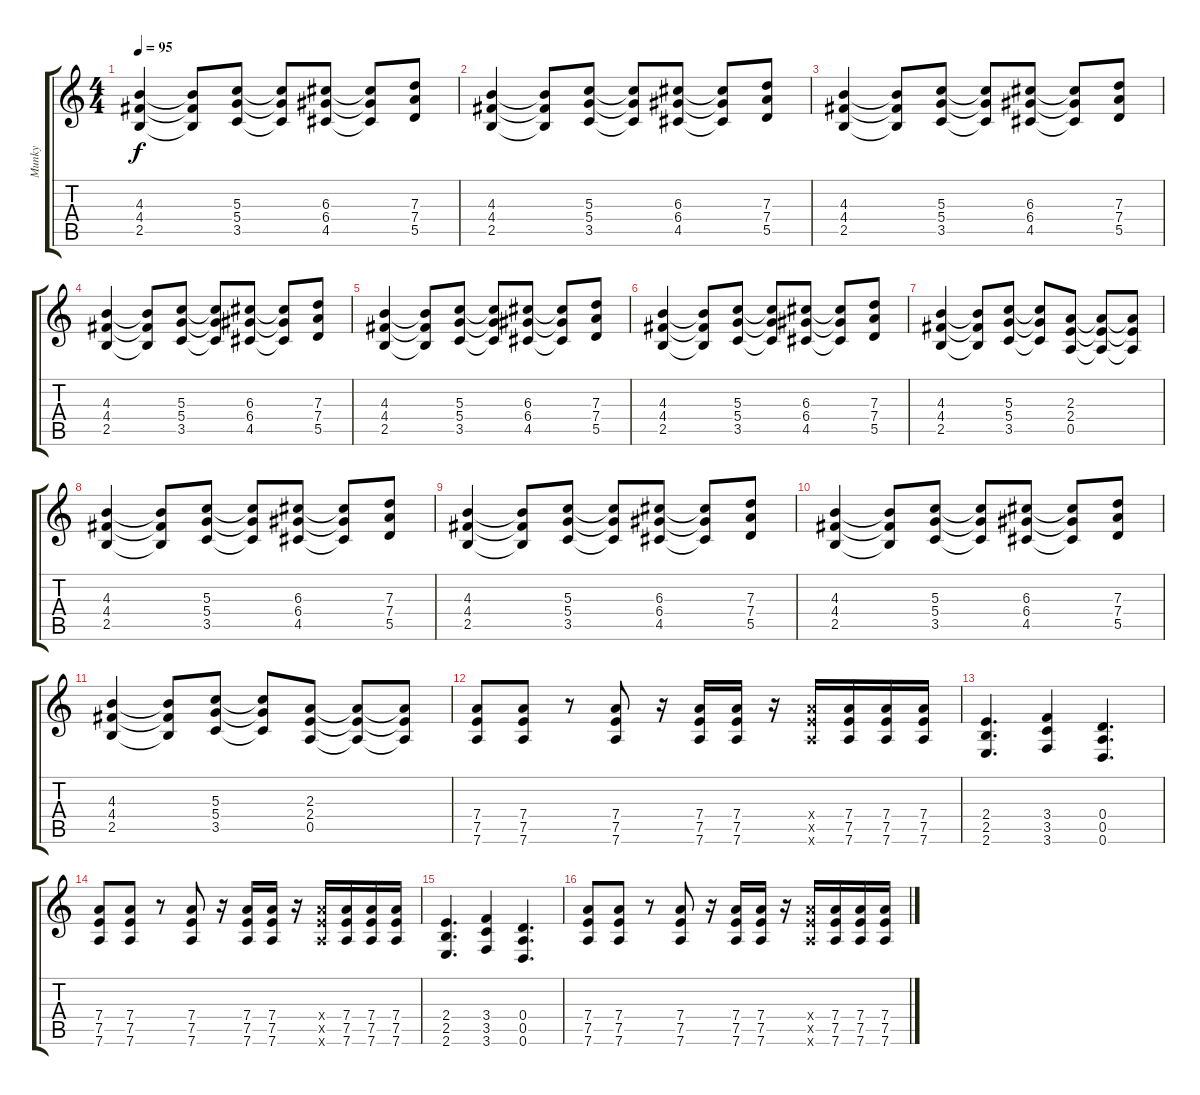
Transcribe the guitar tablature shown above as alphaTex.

\track ("Munky" "Munky") {instrument overdrivenguitar}
\staff {score tabs}
\tuning (E4 B3 G3 D3 A2 D2) {hide}
\ts (4 4)
\tempo 95
\clef g2
\ks c
(4.3 4.4 2.5).4{dy f} (4.3{t} 4.4{t} 2.5{t}).8 (5.3 5.4 3.5).8 (5.3{t} 5.4{t} 3.5{t}).8 (6.3 6.4 4.5).8 (6.3{t} 6.4{t} 4.5{t}).8 (7.3 7.4 5.5).8 |
(4.3 4.4 2.5).4 (4.3{t} 4.4{t} 2.5{t}).8 (5.3 5.4 3.5).8 (5.3{t} 5.4{t} 3.5{t}).8 (6.3 6.4 4.5).8 (6.3{t} 6.4{t} 4.5{t}).8 (7.3 7.4 5.5).8 |
(4.3 4.4 2.5).4 (4.3{t} 4.4{t} 2.5{t}).8 (5.3 5.4 3.5).8 (5.3{t} 5.4{t} 3.5{t}).8 (6.3 6.4 4.5).8 (6.3{t} 6.4{t} 4.5{t}).8 (7.3 7.4 5.5).8 |
(4.3 4.4 2.5).4 (4.3{t} 4.4{t} 2.5{t}).8 (5.3 5.4 3.5).8 (5.3{t} 5.4{t} 3.5{t}).8 (6.3 6.4 4.5).8 (6.3{t} 6.4{t} 4.5{t}).8 (7.3 7.4 5.5).8 |
(4.3 4.4 2.5).4 (4.3{t} 4.4{t} 2.5{t}).8 (5.3 5.4 3.5).8 (5.3{t} 5.4{t} 3.5{t}).8 (6.3 6.4 4.5).8 (6.3{t} 6.4{t} 4.5{t}).8 (7.3 7.4 5.5).8 |
(4.3 4.4 2.5).4 (4.3{t} 4.4{t} 2.5{t}).8 (5.3 5.4 3.5).8 (5.3{t} 5.4{t} 3.5{t}).8 (6.3 6.4 4.5).8 (6.3{t} 6.4{t} 4.5{t}).8 (7.3 7.4 5.5).8 |
(4.3 4.4 2.5).4 (4.3{t} 4.4{t} 2.5{t}).8 (5.3 5.4 3.5).8 (5.3{t} 5.4{t} 3.5{t}).8 (2.3 2.4 0.5).8 (2.3{t} 2.4{t} 0.5{t}).8 (2.3{t} 2.4{t} 0.5{t}).8 |
(4.3 4.4 2.5).4 (4.3{t} 4.4{t} 2.5{t}).8 (5.3 5.4 3.5).8 (5.3{t} 5.4{t} 3.5{t}).8 (6.3 6.4 4.5).8 (6.3{t} 6.4{t} 4.5{t}).8 (7.3 7.4 5.5).8 |
(4.3 4.4 2.5).4 (4.3{t} 4.4{t} 2.5{t}).8 (5.3 5.4 3.5).8 (5.3{t} 5.4{t} 3.5{t}).8 (6.3 6.4 4.5).8 (6.3{t} 6.4{t} 4.5{t}).8 (7.3 7.4 5.5).8 |
(4.3 4.4 2.5).4 (4.3{t} 4.4{t} 2.5{t}).8 (5.3 5.4 3.5).8 (5.3{t} 5.4{t} 3.5{t}).8 (6.3 6.4 4.5).8 (6.3{t} 6.4{t} 4.5{t}).8 (7.3 7.4 5.5).8 |
(4.3 4.4 2.5).4 (4.3{t} 4.4{t} 2.5{t}).8 (5.3 5.4 3.5).8 (5.3{t} 5.4{t} 3.5{t}).8 (2.3 2.4 0.5).8 (2.3{t} 2.4{t} 0.5{t}).8 (2.3{t} 2.4{t} 0.5{t}).8 |
(7.4 7.5 7.6).8 (7.4 7.5 7.6).8 r.8 (7.4 7.5 7.6).8 r.16 (7.4 7.5 7.6).16 (7.4 7.5 7.6).16 r.16 (7.4{x} 7.5{x} 7.6{x}).16 (7.4 7.5 7.6).16 (7.4 7.5 7.6).16 (7.4 7.5 7.6).16 |
(2.4 2.5 2.6).4{d} (3.4 3.5 3.6).4 (0.4 0.5 0.6).4{d} |
(7.4 7.5 7.6).8 (7.4 7.5 7.6).8 r.8 (7.4 7.5 7.6).8 r.16 (7.4 7.5 7.6).16 (7.4 7.5 7.6).16 r.16 (7.4{x} 7.5{x} 7.6{x}).16 (7.4 7.5 7.6).16 (7.4 7.5 7.6).16 (7.4 7.5 7.6).16 |
(2.4 2.5 2.6).4{d} (3.4 3.5 3.6).4 (0.4 0.5 0.6).4{d} |
(7.4 7.5 7.6).8 (7.4 7.5 7.6).8 r.8 (7.4 7.5 7.6).8 r.16 (7.4 7.5 7.6).16 (7.4 7.5 7.6).16 r.16 (7.4{x} 7.5{x} 7.6{x}).16 (7.4 7.5 7.6).16 (7.4 7.5 7.6).16 (7.4 7.5 7.6).16
